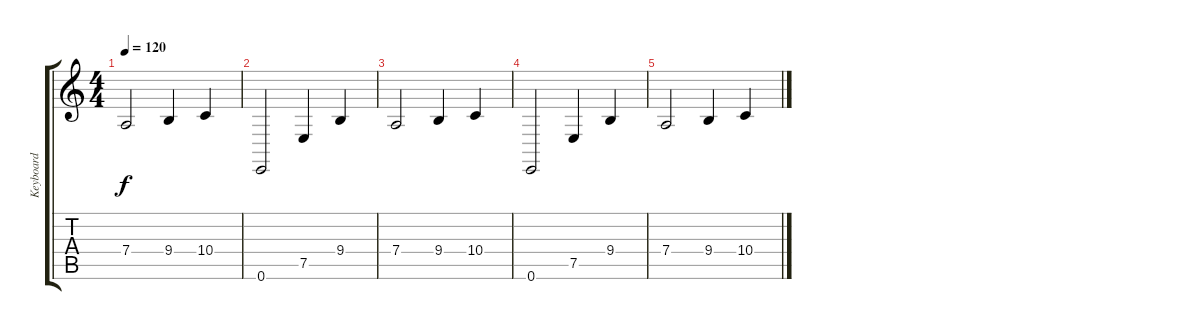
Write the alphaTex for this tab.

\track ("Keyboard" "Keyboard") {instrument stringensemble1}
\staff {score tabs}
\tuning (E4 B3 G3 D3 A2 E2) {hide}
\ts (4 4)
\tempo 120
\clef g2
\ks c
7.4.2{dy f} 9.4.4 10.4.4 |
0.6.2 7.5.4 9.4.4 |
7.4.2 9.4.4 10.4.4 |
0.6.2 7.5.4 9.4.4 |
7.4.2 9.4.4 10.4.4
